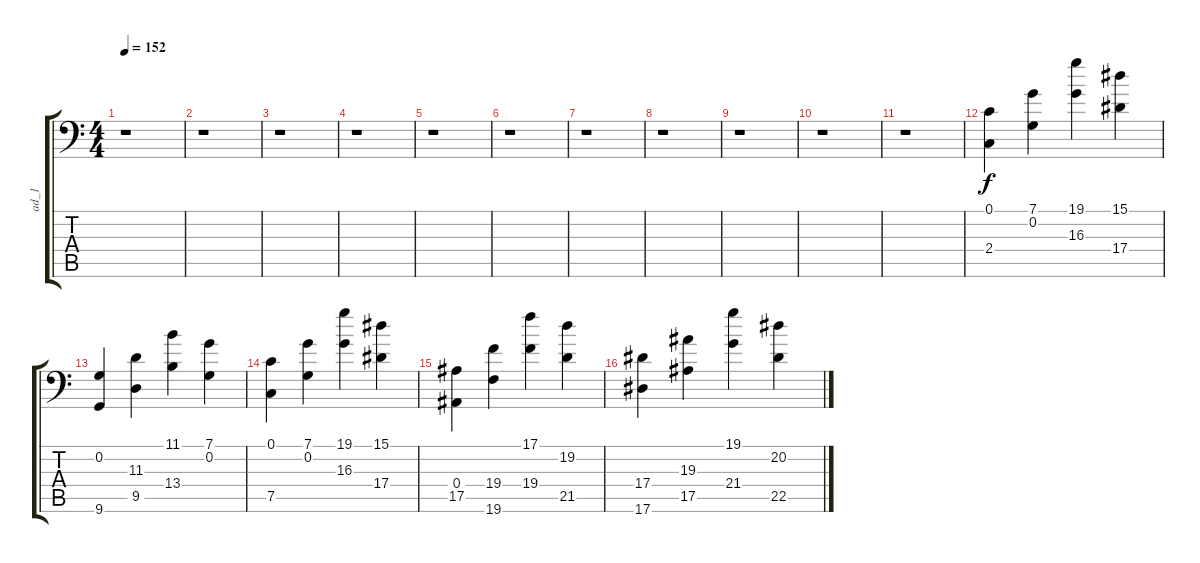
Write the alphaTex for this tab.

\track ("ad_1" "ad_1") {instrument orchestrahit}
\staff {score tabs}
\tuning (C4 G3 Eb3 Bb2 F2 Bb1) {hide}
\ts (4 4)
\tempo 152
\clef f4
\ks c
r.1{dy f} |
r.1 |
r.1 |
r.1 |
r.1 |
r.1 |
r.1 |
r.1 |
r.1 |
r.1 |
r.1 |
(0.1 2.4).4{instrument pizzicatostrings} (7.1 0.2).4 (19.1 16.3).4 (15.1 17.4).4 |
(0.2 9.6).4 (11.3 9.5).4 (11.1 13.4).4 (7.1 0.2).4 |
(0.1 7.5).4 (7.1 0.2).4 (19.1 16.3).4 (15.1 17.4).4 |
(0.4 17.5).4 (19.4 19.6).4 (17.1 19.4).4 (19.2 21.5).4 |
(17.4 17.6).4 (19.3 17.5).4 (19.1 21.4).4 (20.2 22.5).4
